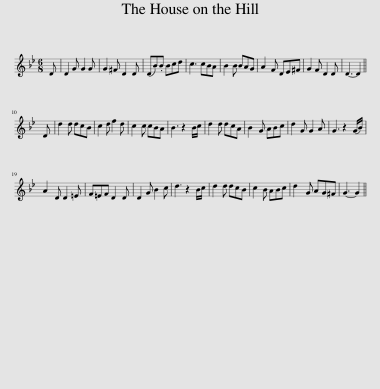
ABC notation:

X:1
L:1/8
M:6/8
I:linebreak $
K:Gmin
V:1 treble
V:1
 D | D2 G G2 G | G2 ^F D2 D | (DB).B Bcd | c3 cBA | %5
 B2 B BAG | A2 F DE^F | G2 F D2 D | D3- D2 ||$ D | %10
 d2 d dcB | c2 d f2 d | c2 c cBA | B3 z2 B/c/ | d2 d dcA | %15
 B2 G ABc | d2 G G2 A | G3 z2 (G/B/) |$ A2 D D2 =E | F=EF D2 D | %20
 D2 G B2 c | d3 z2 B/c/ | d2 d dcB | c2 B ABc | d2 G AG^F | %25
 G3- G2 || %26
